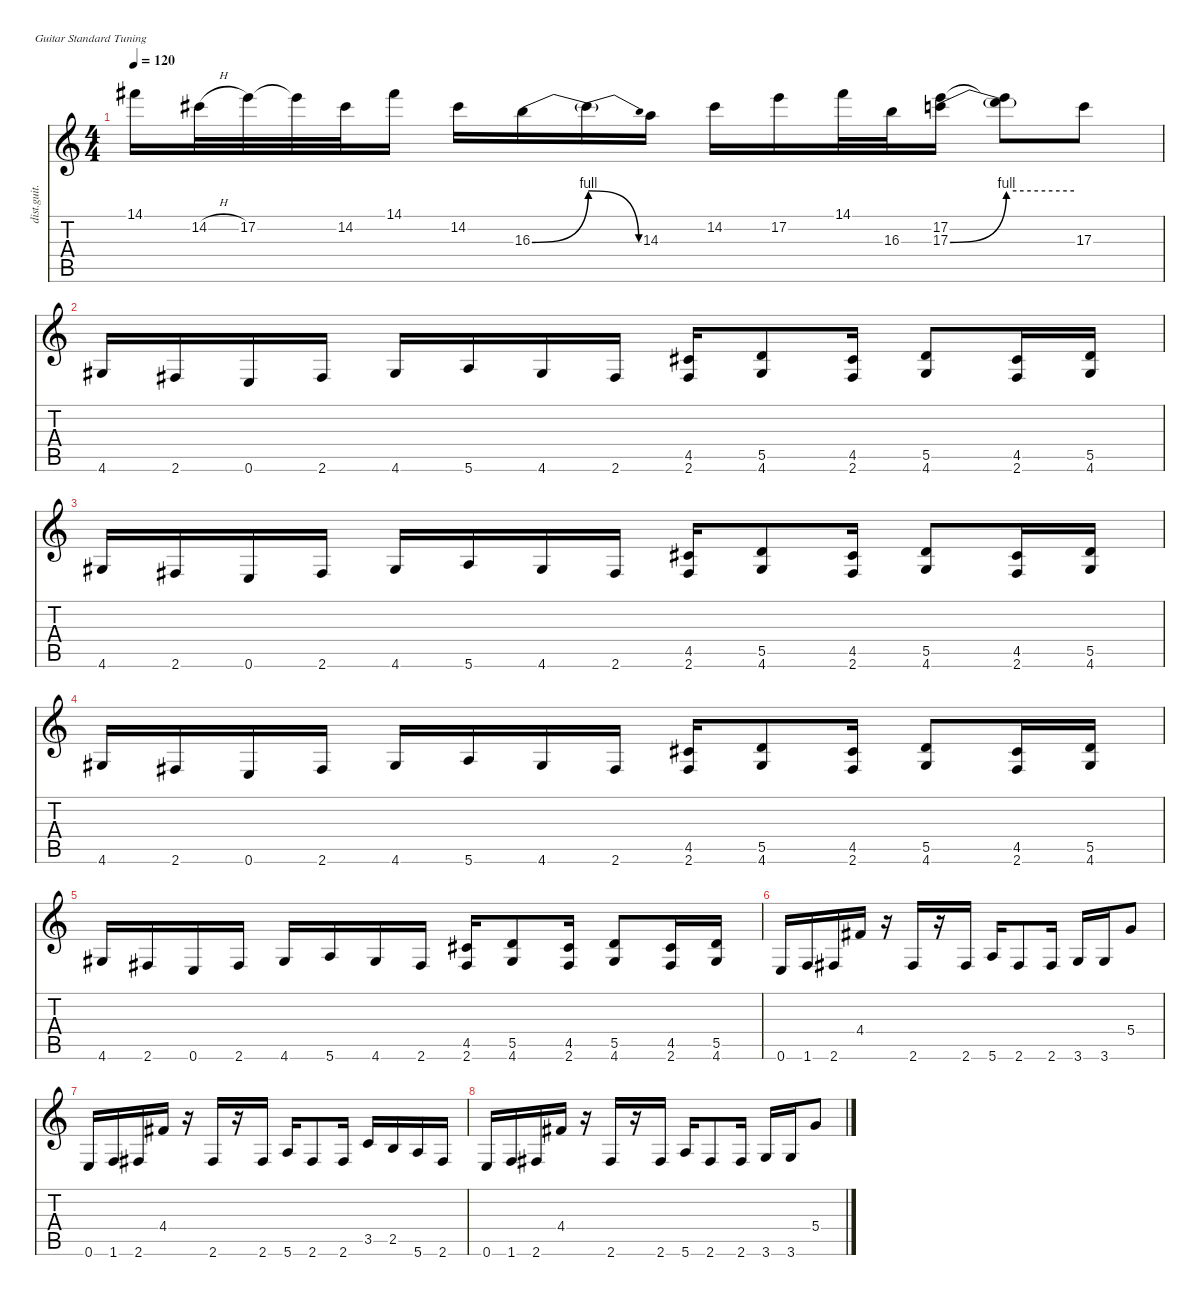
\defaultSystemsLayout 4
\hideDynamics
\bracketExtendMode nobrackets
\otherSystemsTrackNameOrientation horizontal
\track ("Friedman" "dist.guit.") {instrument distortionguitar}
\staff {score tabs}
\tuning (E4 B3 G3 D3 A2 E2)
\ts (4 4)
\tempo 120
\clef g2
\ks c
14.1{acc #}.16{dy f beam Down} 14.2{h acc #}.32{beam Down} 17.2.32{beam Down} 17.2{t}.32{beam Down} 14.2{acc #}.32{beam Down} 14.1{acc #}.16{beam Down} 14.2{acc #}.16{beam Down} 16.3{be (bend 0 0 60 4)}.16{beam Down} 16.3{be (release 0 4 60 0) t}.16{beam Down} 14.3.16{beam Down} 14.2{acc #}.16{beam Down} 17.2.16{beam Down} 14.1{acc #}.32{beam Down} 16.3.32{beam Down} (17.2 17.3{be (bend 0 0 60 4)}).16{beam Down} (17.2{t} 17.3{be (hold 0 4 60 4) t}).8{beam Down} 17.3.8{beam Down} |
4.6{acc #}.16{beam Up} 2.6{acc #}.16{beam Up} 0.6.16{beam Up} 2.6{acc #}.16{beam Up} 4.6{acc #}.16{beam Up} 5.6.16{beam Up} 4.6{acc #}.16{beam Up} 2.6{acc #}.16{beam Up} (4.5{acc #} 2.6{acc #}).16{beam Up} (5.5 4.6{acc #}).8{beam Up} (4.5{acc #} 2.6{acc #}).16{beam Up} (5.5 4.6{acc #}).8{beam Up} (4.5{acc #} 2.6{acc #}).16{beam Up} (5.5 4.6{acc #}).16{beam Up} |
4.6{acc #}.16{beam Up} 2.6{acc #}.16{beam Up} 0.6.16{beam Up} 2.6{acc #}.16{beam Up} 4.6{acc #}.16{beam Up} 5.6.16{beam Up} 4.6{acc #}.16{beam Up} 2.6{acc #}.16{beam Up} (4.5{acc #} 2.6{acc #}).16{beam Up} (5.5 4.6{acc #}).8{beam Up} (4.5{acc #} 2.6{acc #}).16{beam Up} (5.5 4.6{acc #}).8{beam Up} (4.5{acc #} 2.6{acc #}).16{beam Up} (5.5 4.6{acc #}).16{beam Up} |
4.6{acc #}.16{beam Up} 2.6{acc #}.16{beam Up} 0.6.16{beam Up} 2.6{acc #}.16{beam Up} 4.6{acc #}.16{beam Up} 5.6.16{beam Up} 4.6{acc #}.16{beam Up} 2.6{acc #}.16{beam Up} (4.5{acc #} 2.6{acc #}).16{beam Up} (5.5 4.6{acc #}).8{beam Up} (4.5{acc #} 2.6{acc #}).16{beam Up} (5.5 4.6{acc #}).8{beam Up} (4.5{acc #} 2.6{acc #}).16{beam Up} (5.5 4.6{acc #}).16{beam Up} |
4.6{acc #}.16{beam Up} 2.6{acc #}.16{beam Up} 0.6.16{beam Up} 2.6{acc #}.16{beam Up} 4.6{acc #}.16{beam Up} 5.6.16{beam Up} 4.6{acc #}.16{beam Up} 2.6{acc #}.16{beam Up} (4.5{acc #} 2.6{acc #}).16{beam Up} (5.5 4.6{acc #}).8{beam Up} (4.5{acc #} 2.6{acc #}).16{beam Up} (5.5 4.6{acc #}).8{beam Up} (4.5{acc #} 2.6{acc #}).16{beam Up} (5.5 4.6{acc #}).16{beam Up} |
0.6.16{beam Up} 1.6.16{beam Up} 2.6{acc #}.16{beam Up} 4.4{acc #}.16{beam Up} r.16{beam Up} 2.6{acc #}.16{beam Up} r.16{beam Up} 2.6{acc #}.16{beam Up} 5.6.16{beam Up} 2.6{acc #}.8{beam Up} 2.6{acc #}.16{beam Up} 3.6.16{beam Up} 3.6.16{beam Up} 5.4.8{beam Up} |
0.6.16{beam Up} 1.6.16{beam Up} 2.6{acc #}.16{beam Up} 4.4{acc #}.16{beam Up} r.16{beam Up} 2.6{acc #}.16{beam Up} r.16{beam Up} 2.6{acc #}.16{beam Up} 5.6.16{beam Up} 2.6{acc #}.8{beam Up} 2.6{acc #}.16{beam Up} 3.5.16{beam Up} 2.5.16{beam Up} 5.6.16{beam Up} 2.6{acc #}.16{beam Up} |
0.6.16{beam Up} 1.6.16{beam Up} 2.6{acc #}.16{beam Up} 4.4{acc #}.16{beam Up} r.16{beam Up} 2.6{acc #}.16{beam Up} r.16{beam Up} 2.6{acc #}.16{beam Up} 5.6.16{beam Up} 2.6{acc #}.8{beam Up} 2.6{acc #}.16{beam Up} 3.6.16{beam Up} 3.6.16{beam Up} 5.4.8{beam Up}
